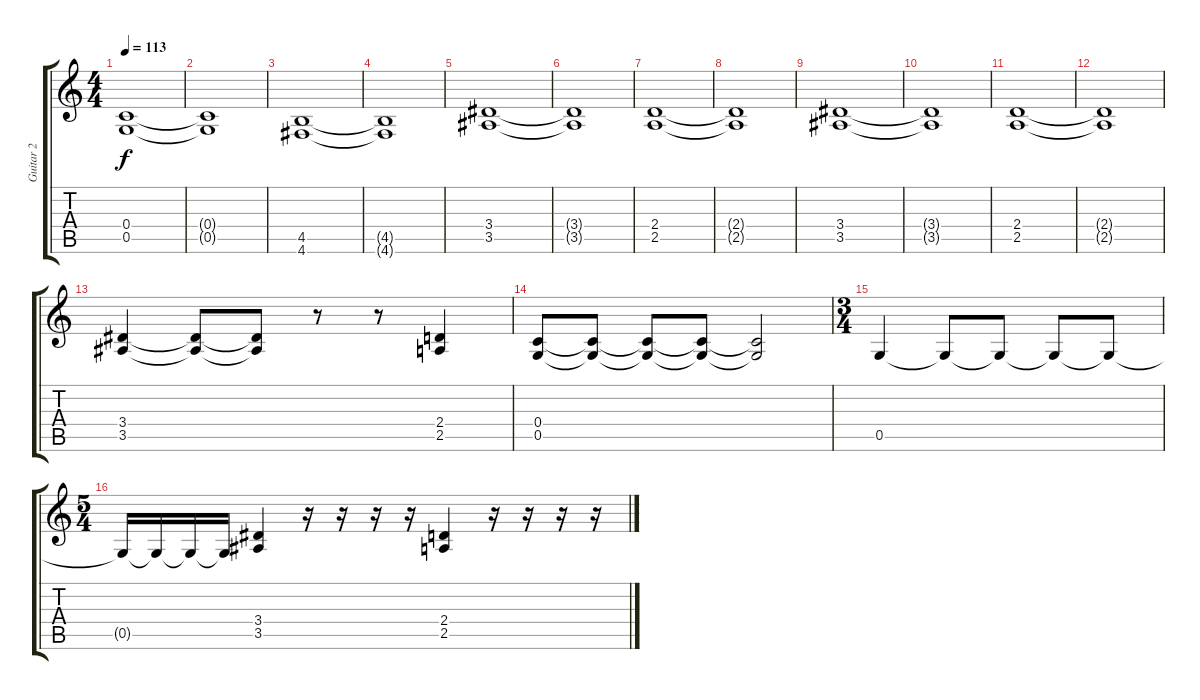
\track ("Guitar 2" "Guitar 2") {instrument distortionguitar}
\staff {score tabs}
\tuning (D4 A3 F3 C3 G2 D2) {hide}
\ts (4 4)
\tempo 113
\clef g2
\ks c
(0.4 0.5).1{dy f} |
(0.4{t} 0.5{t}).1 |
(4.5 4.6).1 |
(4.5{t} 4.6{t}).1 |
(3.4 3.5).1 |
(3.4{t} 3.5{t}).1 |
(2.4 2.5).1 |
(2.4{t} 2.5{t}).1 |
(3.4 3.5).1 |
(3.4{t} 3.5{t}).1 |
(2.4 2.5).1 |
(2.4{t} 2.5{t}).1 |
(3.4 3.5).4 (3.4{t} 3.5{t}).8 (3.4{t} 3.5{t}).8 r.8 r.8 (2.4 2.5).4 |
(0.4 0.5).8 (0.4{t} 0.5{t}).8 (0.4{t} 0.5{t}).8 (0.4{t} 0.5{t}).8 (0.4{t} 0.5{t}).2 |
\ts (3 4)
0.5.4 0.5{t}.8 0.5{t}.8 0.5{t}.8 0.5{t}.8 |
\ts (5 4)
0.5{t}.16 0.5{t}.16 0.5{t}.16 0.5{t}.16 (3.4 3.5).4 r.16 r.16 r.16 r.16 (2.4 2.5).4 r.16 r.16 r.16 r.16
